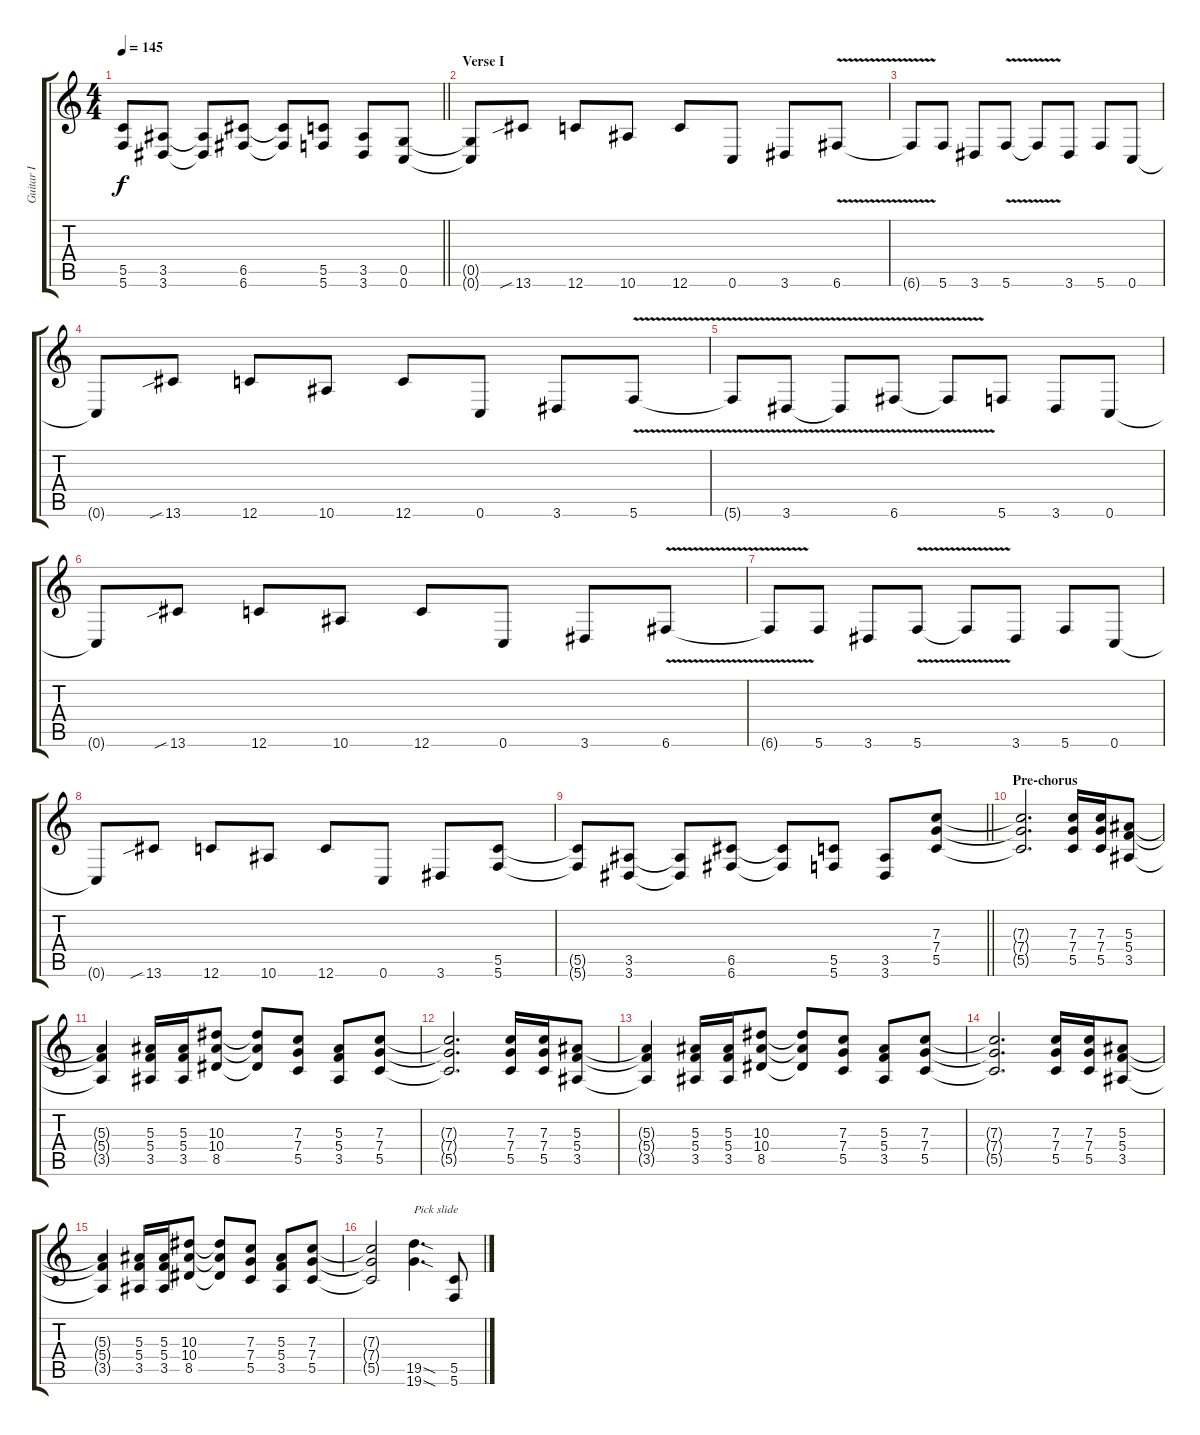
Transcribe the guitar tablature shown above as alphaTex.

\track ("Guitar I" "Guitar I") {instrument distortionguitar}
\staff {score tabs}
\tuning (D4 A3 F3 C3 G2 C2) {hide}
\ts (4 4)
\tempo 145
\clef g2
\barLineRight lightlight
\ks c
(5.5{t} 5.6{t}).8{dy f} (3.5 3.6).8 (3.5{t} 3.6{t}).8 (6.5 6.6).8 (6.5{t} 6.6{t}).8 (5.5 5.6).8 (3.5 3.6).8 (0.5 0.6).8 |
\section ("" "Verse I")
(0.5{t} 0.6{t}).8 13.6{sib}.8 12.6.8 10.6.8 12.6.8 0.6.8 3.6.8 6.6{v}.8 |
6.6{t}.8 5.6.8 3.6.8 5.6{v}.8 5.6{t}.8 3.6.8 5.6.8 0.6.8 |
0.6{t}.8 13.6{sib}.8 12.6.8 10.6.8 12.6.8 0.6.8 3.6.8 5.6{v}.8 |
5.6{t}.8 3.6{v}.8 3.6{t}.8 6.6{v}.8 6.6{t}.8 5.6.8 3.6.8 0.6.8 |
0.6{t}.8 13.6{sib}.8 12.6.8 10.6.8 12.6.8 0.6.8 3.6.8 6.6{v}.8 |
6.6{t}.8 5.6.8 3.6.8 5.6{v}.8 5.6{t}.8 3.6.8 5.6.8 0.6.8 |
0.6{t}.8 13.6{sib}.8 12.6.8 10.6.8 12.6.8 0.6.8 3.6.8 (5.5 5.6).8 |
\barLineRight lightlight
(5.5{t} 5.6{t}).8 (3.5 3.6).8 (3.5{t} 3.6{t}).8 (6.5 6.6).8 (6.5{t} 6.6{t}).8 (5.5 5.6).8 (3.5 3.6).8 (7.3 7.4 5.5).8 |
\section ("" "Pre-chorus")
(7.3{t} 7.4{t} 5.5{t}).2{d} (7.3 7.4 5.5).16 (7.3 7.4 5.5).16 (5.3 5.4 3.5).8 |
(5.3{t} 5.4{t} 3.5{t}).4 (5.3 5.4 3.5).16 (5.3 5.4 3.5).16 (10.3 10.4 8.5).8 (10.3{t} 10.4{t} 8.5{t}).8 (7.3 7.4 5.5).8 (5.3 5.4 3.5).8 (7.3 7.4 5.5).8 |
(7.3{t} 7.4{t} 5.5{t}).2{d} (7.3 7.4 5.5).16 (7.3 7.4 5.5).16 (5.3 5.4 3.5).8 |
(5.3{t} 5.4{t} 3.5{t}).4 (5.3 5.4 3.5).16 (5.3 5.4 3.5).16 (10.3 10.4 8.5).8 (10.3{t} 10.4{t} 8.5{t}).8 (7.3 7.4 5.5).8 (5.3 5.4 3.5).8 (7.3 7.4 5.5).8 |
(7.3{t} 7.4{t} 5.5{t}).2{d} (7.3 7.4 5.5).16 (7.3 7.4 5.5).16 (5.3 5.4 3.5).8 |
(5.3{t} 5.4{t} 3.5{t}).4 (5.3 5.4 3.5).16 (5.3 5.4 3.5).16 (10.3 10.4 8.5).8 (10.3{t} 10.4{t} 8.5{t}).8 (7.3 7.4 5.5).8 (5.3 5.4 3.5).8 (7.3 7.4 5.5).8 |
(7.3{t} 7.4{t} 5.5{t}).2 (19.5{sod} 19.6{sod}).4{d txt "Pick slide" instrument guitarharmonics} (5.5 5.6).8{instrument distortionguitar}
